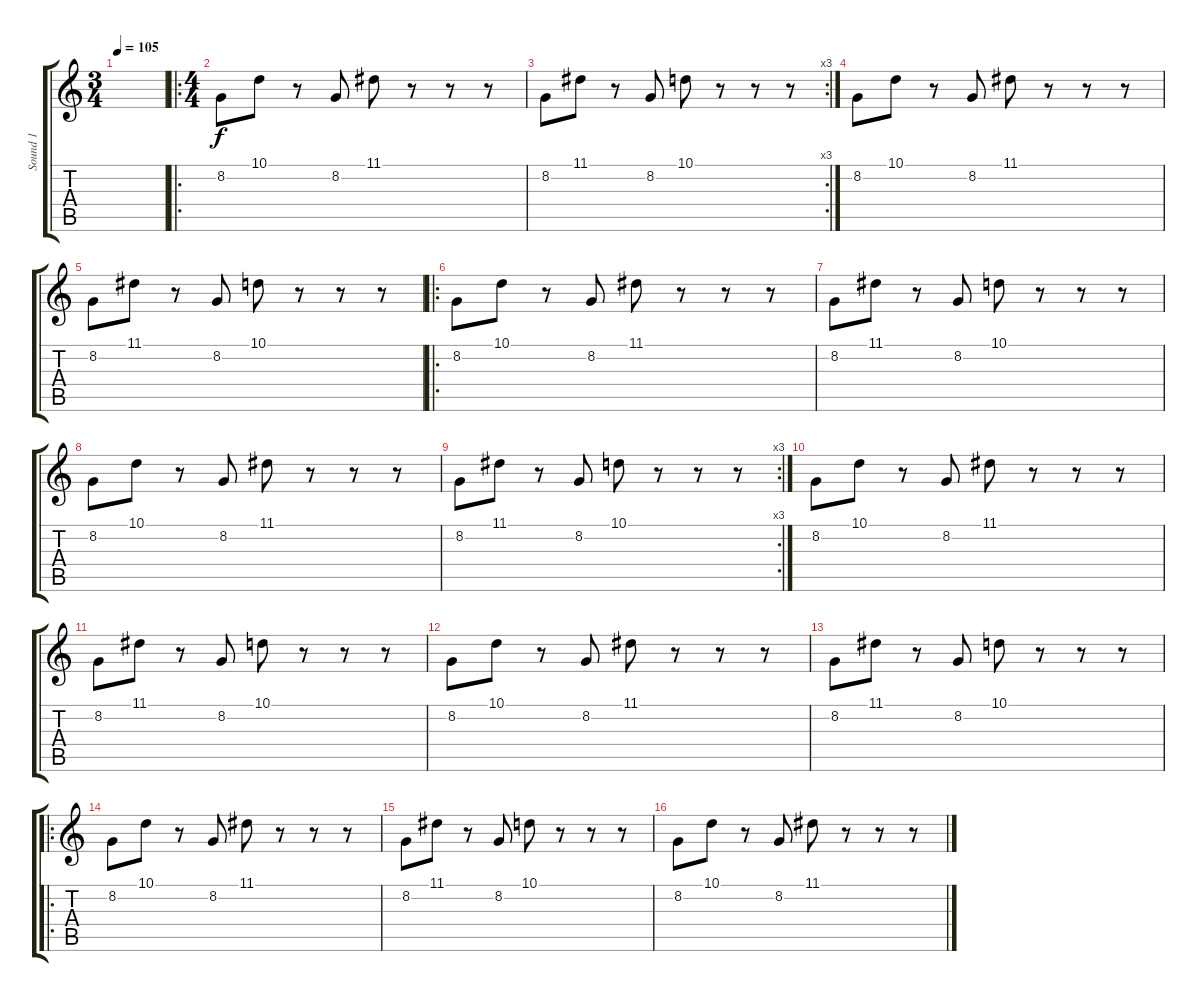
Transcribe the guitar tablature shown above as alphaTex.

\track ("Sound 1" "Sound 1") {instrument lead2sawtooth}
\staff {score tabs}
\tuning (E4 B3 G3 D3 A2 E2) {hide}
\ts (3 4)
\tempo 105
\clef g2
\ks c
|
\ro
\ts (4 4)
8.2.8 10.1.8 r.8 8.2.8 11.1.8 r.8 r.8 r.8 |
\rc 3
8.2.8 11.1.8 r.8 8.2.8 10.1.8 r.8 r.8 r.8 |
8.2.8 10.1.8 r.8 8.2.8 11.1.8 r.8 r.8 r.8 |
8.2.8 11.1.8 r.8 8.2.8 10.1.8 r.8 r.8 r.8 |
\ro
8.2.8 10.1.8 r.8 8.2.8 11.1.8 r.8 r.8 r.8 |
8.2.8 11.1.8 r.8 8.2.8 10.1.8 r.8 r.8 r.8 |
8.2.8 10.1.8 r.8 8.2.8 11.1.8 r.8 r.8 r.8 |
\rc 3
8.2.8 11.1.8 r.8 8.2.8 10.1.8 r.8 r.8 r.8 |
8.2.8 10.1.8 r.8 8.2.8 11.1.8 r.8 r.8 r.8 |
8.2.8 11.1.8 r.8 8.2.8 10.1.8 r.8 r.8 r.8 |
8.2.8 10.1.8 r.8 8.2.8 11.1.8 r.8 r.8 r.8 |
8.2.8 11.1.8 r.8 8.2.8 10.1.8 r.8 r.8 r.8 |
\ro
8.2.8 10.1.8 r.8 8.2.8 11.1.8 r.8 r.8 r.8 |
8.2.8 11.1.8 r.8 8.2.8 10.1.8 r.8 r.8 r.8 |
8.2.8 10.1.8 r.8 8.2.8 11.1.8 r.8 r.8 r.8
